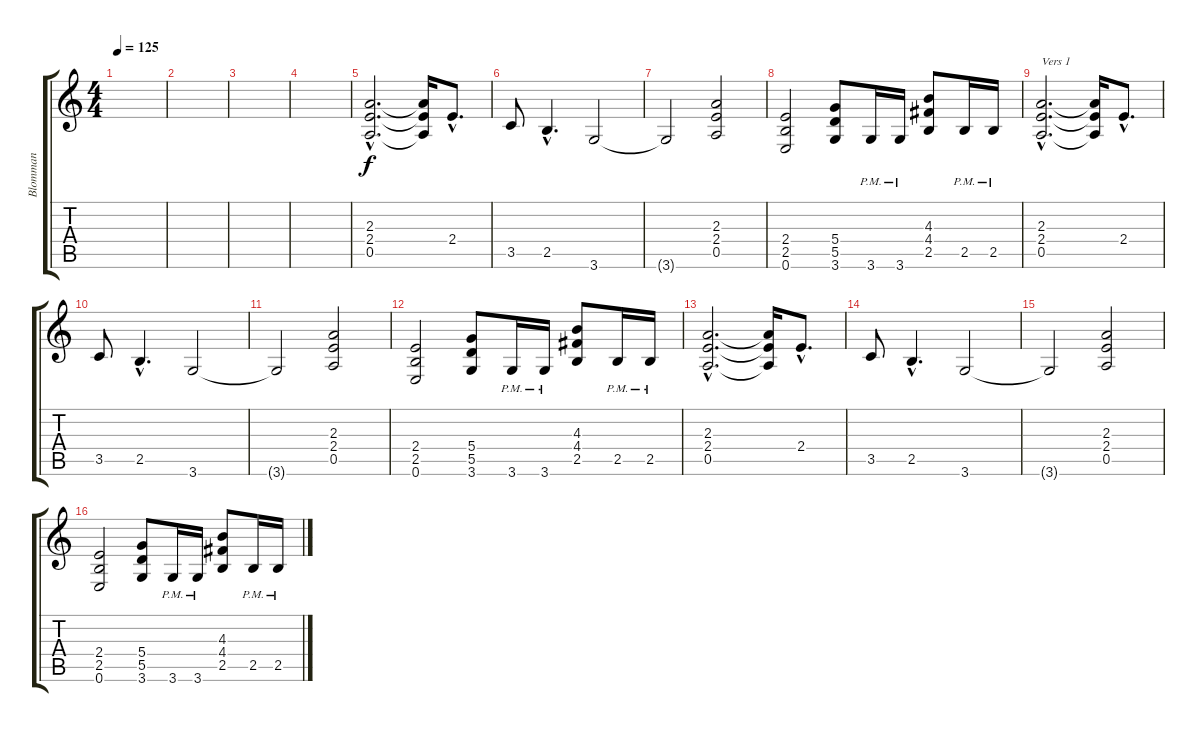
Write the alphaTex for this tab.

\track ("Blomman" "Blomman") {instrument distortionguitar}
\staff {score tabs}
\tuning (E4 B3 G3 D3 A2 E2) {hide}
\ts (4 4)
\tempo 125
\clef g2
\ks c
|
|
|
|
(2.3{hac} 2.4{hac} 0.5{hac}).2{d} (2.3{t} 2.4{t} 0.5{t}).16 2.4{hac}.8{d} |
3.5.8 2.5{hac}.4{d} 3.6.2 |
3.6{t}.2 (2.3 2.4 0.5).2 |
(2.4 2.5 0.6).2 (5.4 5.5 3.6).8 3.6{pm}.16 3.6{pm}.16 (4.3 4.4 2.5).8 2.5{pm}.16 2.5{pm}.16 |
(2.3{hac} 2.4{hac} 0.5{hac}).2{d txt "Vers 1"} (2.3{t} 2.4{t} 0.5{t}).16 2.4{hac}.8{d} |
3.5.8 2.5{hac}.4{d} 3.6.2 |
3.6{t}.2 (2.3 2.4 0.5).2 |
(2.4 2.5 0.6).2 (5.4 5.5 3.6).8 3.6{pm}.16 3.6{pm}.16 (4.3 4.4 2.5).8 2.5{pm}.16 2.5{pm}.16 |
(2.3{hac} 2.4{hac} 0.5{hac}).2{d} (2.3{t} 2.4{t} 0.5{t}).16 2.4{hac}.8{d} |
3.5.8 2.5{hac}.4{d} 3.6.2 |
3.6{t}.2 (2.3 2.4 0.5).2 |
(2.4 2.5 0.6).2 (5.4 5.5 3.6).8 3.6{pm}.16 3.6{pm}.16 (4.3 4.4 2.5).8 2.5{pm}.16 2.5{pm}.16
